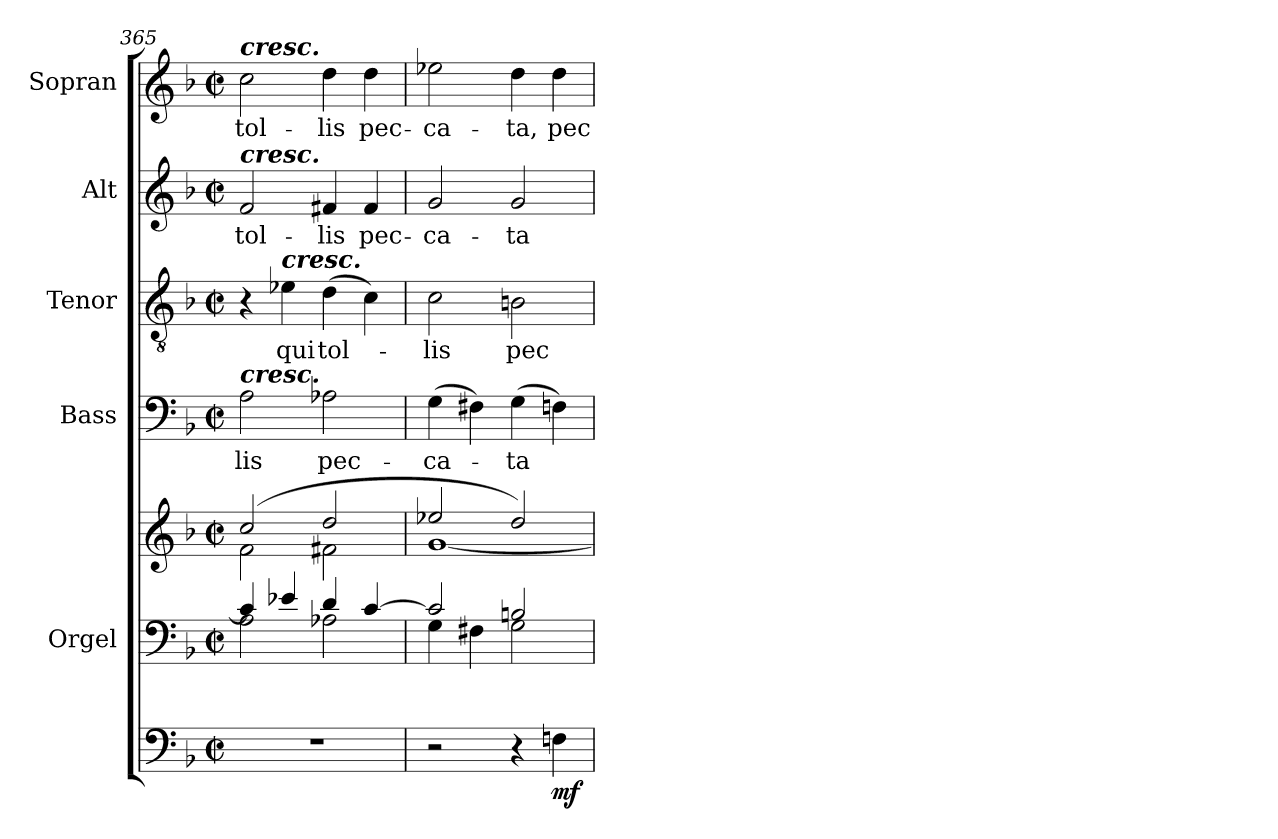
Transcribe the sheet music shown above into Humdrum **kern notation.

**kern	**dynam	**kern	**kern	**kern	**text	**kern	**text	**kern	**text	**kern	**text
*part6	*part6	*part5	*part5	*part4	*part4	*part3	*part3	*part2	*part2	*part1	*part1
*staff7	*staff7	*staff6	*staff5	*staff4	*staff4	*staff3	*staff3	*staff2	*staff2	*staff1	*staff1
*	*	*I"Orgel	*	*I"Bass	*	*I"Tenor	*	*I"Alt	*	*I"Sopran	*
*	*	*I'Org.	*	*I'B	*	*I'T	*	*I'A	*	*I'S	*
*clefF4	*	*clefF4	*clefG2	*clefF4	*	*clefGv2	*	*clefG2	*	*clefG2	*
*ITrd7c12	*	*	*	*	*	*	*	*	*	*	*
*k[b-]	*	*k[b-]	*k[b-]	*k[b-]	*	*k[b-]	*	*k[b-]	*	*k[b-]	*
*F:	*	*F:	*F:	*F:	*	*F:	*	*F:	*	*F:	*
*M2/2	*	*M2/2	*M2/2	*M2/2	*	*M2/2	*	*M2/2	*	*M2/2	*
*met(c|)	*	*met(c|)	*met(c|)	*met(c|)	*	*met(c|)	*	*met(c|)	*	*met(c|)	*
=365	=365	=365	=365	=365	=365	=365	=365	=365	=365	=365	=365
*	*	*^	*^	*	*	*	*	*	*	*	*
!	!	!	!	!	!	!	!	!	!	!	!	!LO:TX:a:Bi:t=cresc.	!
!	!	!	!	!	!	!	!	!	!	!LO:TX:a:Bi:t=cresc.	!	!	!
!	!	!	!	!	!	!LO:TX:a:Bi:t=cresc.	!	!	!	!	!	!	!
!	!	!	!	!	!	!	!LO:LY:b	!	!	!	!LO:LY:b	!	!LO:LY:b
1r	.	4c/]	2A\	(2cc/	2f\	2A\	-lis	4r	.	2f/	tol-	2cc\	tol-
!	!	!	!	!	!	!	!	!LO:TX:a:Bi:t=cresc.	!	!	!	!	!
!	!	!	!	!	!	!	!	!	!LO:LY:b	!	!	!	!
.	.	4e-X/	.	.	.	.	.	4e-X\	qui	.	.	.	.
!	!	!	!	!	!	!	!LO:LY:b	!	!LO:LY:b	!	!LO:LY:b	!	!LO:LY:b
.	.	4d/	2A-X\	2dd/	2f#X\	2A-X\	pec-	(>4d\	tol-	4f#X/	-lis	4dd\	-lis
!	!	!	!	!	!	!	!	!	!	!	!LO:LY:b	!	!LO:LY:b
.	.	[>4c/	.	.	.	.	.	4c\)	.	4f#/	pec-	4dd\	pec-
=366	=366	=366	=366	=366	=366	=366	=366	=366	=366	=366	=366	=366	=366
!	!	!	!	!	!	!	!LO:LY:b	!	!LO:LY:b	!	!LO:LY:b	!	!LO:LY:b
2r	.	2c/]	4G\	2ee-X/	[<1g	(>4G\	-ca-	2c\	-lis	2g/	-ca-	2ee-X\	-ca-
.	.	.	4F#X\	.	.	4F#X\)	.	.	.	.	.	.	.
!	!	!	!	!	!	!	!LO:LY:b	!	!LO:LY:b	!	!LO:LY:b	!	!LO:LY:b
4r	.	2Bn/	2G\	2dd/)	.	(>4G\	-ta	2Bn\	pec-	2g/	-ta	4dd\	-ta,
!	!LO:DY:b	!	!	!	!	!	!	!	!	!	!	!	!LO:LY:b
4FFn\	mf	.	.	.	.	4Fn\)	.	.	.	.	.	4dd\	pec-
*	*	*v	*v	*	*	*	*	*	*	*	*	*	*
*	*	*	*v	*v	*	*	*	*	*	*	*	*
=	=	=	=	=	=	=	=	=	=	=	=
*-	*-	*-	*-	*-	*-	*-	*-	*-	*-	*-	*-
